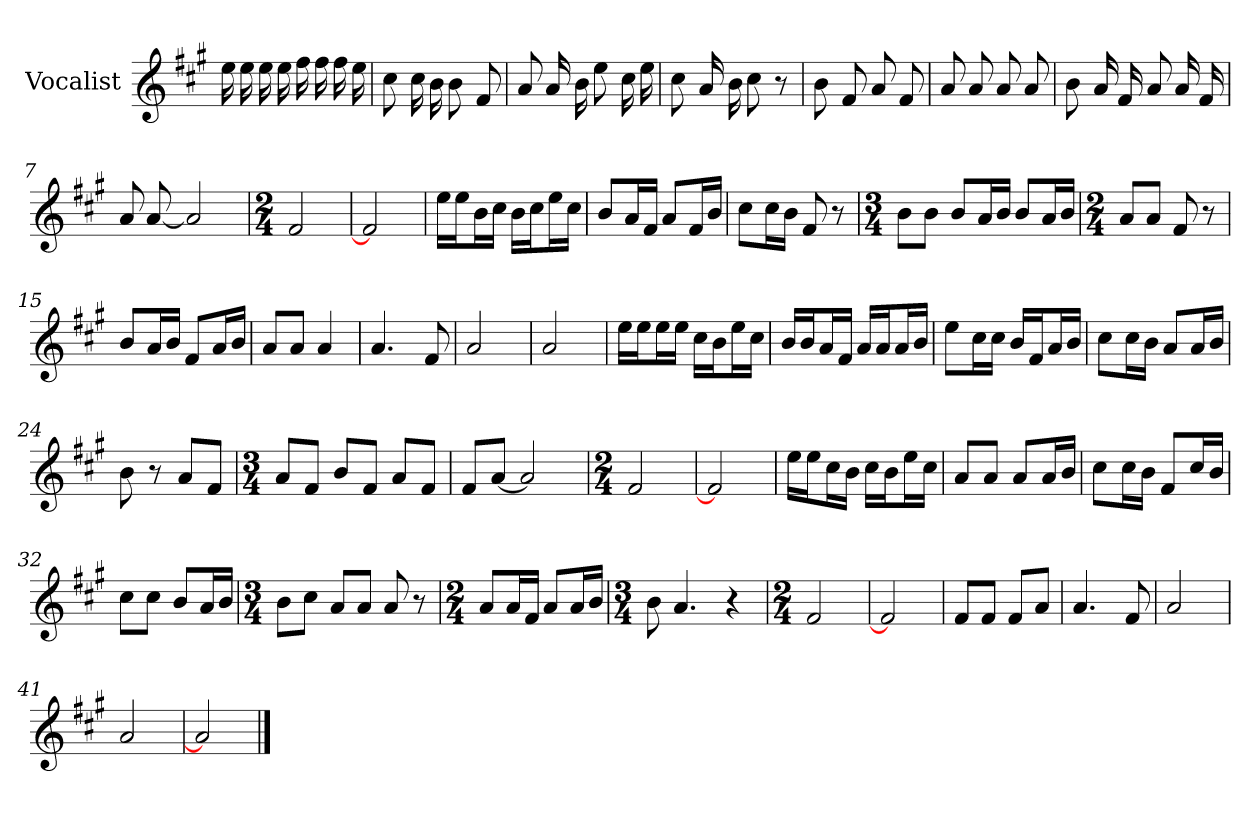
**kern
*part1
*staff1
*I"Vocalist
*k[f#c#g#]
*A:
=
16ee
16ee
16ee
16ee
16ff#
16ff#
16ff#
16ee
=1
8cc#
16cc#
16b
8b
8f#
=2
8a
16a
16b
8ee
16cc#
16ee
=3
8cc#
16a
16b
8cc#
8r
=4
8b
8f#
8a
8f#
=5
8a
8a
8a
8a
=6
8b
16a
16f#
8a
16a
16f#
=7
8a
[8a
2a]
=8
*M2/4
2f#
=9
2f#]
=10
16eeLL
16eeJ
16bL
16cc#JJ
16bLL
16cc#J
16eeL
16cc#JJ
=11
8bL
16aL
16f#JJ
8aL
16f#L
16bJJ
=12
8cc#L
16cc#L
16bJJ
8f#
8r
=13
*M3/4
8bL
8bJ
8bL
16aL
16bJJ
8bL
16aL
16bJJ
=14
*M2/4
8aL
8aJ
8f#
8r
=15
8bL
16aL
16bJJ
8f#L
16aL
16bJJ
=16
8aL
8aJ
4a
=17
4.a
8f#
=18
2a
=19
2a
=20
16eeLL
16eeJ
16eeL
16eeJJ
16cc#LL
16bJ
16eeL
16cc#JJ
=21
16bLL
16bJ
16aL
16f#JJ
16aLL
16aJ
16aL
16bJJ
=22
8eeL
16cc#L
16cc#JJ
16bLL
16f#J
16aL
16bJJ
=23
8cc#L
16cc#L
16bJJ
8aL
16aL
16bJJ
=24
8b
8r
8aL
8f#J
=25
*M3/4
8aL
8f#J
8bL
8f#J
8aL
8f#J
=26
8f#L
[8aJ
2a]
=27
*M2/4
2f#
=28
2f#]
=29
16eeLL
16eeJ
16cc#L
16bJJ
16cc#LL
16bJ
16eeL
16cc#JJ
=30
8aL
8aJ
8aL
16aL
16bJJ
=31
8cc#L
16cc#L
16bJJ
8f#L
16cc#L
16bJJ
=32
8cc#L
8cc#J
8bL
16aL
16bJJ
=33
*M3/4
8bL
8cc#J
8aL
8aJ
8a
8r
=34
*M2/4
8aL
16aL
16f#JJ
8aL
16aL
16bJJ
=35
*M3/4
8b
4.a
4r
=36
*M2/4
2f#
=37
2f#]
=38
8f#L
8f#J
8f#L
8aJ
=39
4.a
8f#
=40
2a
=41
2a
=42
2a]
==
*-
